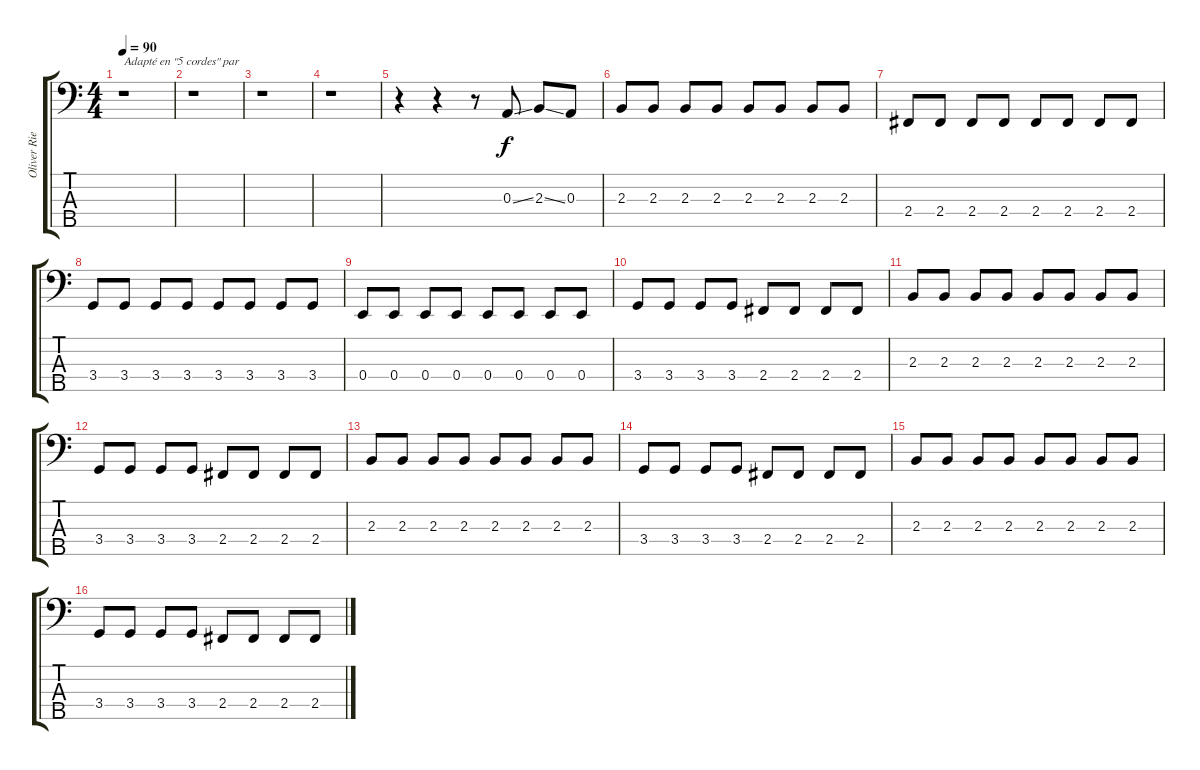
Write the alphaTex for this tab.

\track ("Oliver Riedel" "Oliver Rie") {instrument electricbassfinger}
\staff {score tabs}
\tuning (G2 D2 A1 E1 B0) {hide}
\ts (4 4)
\tempo 90
\clef f4
\ks c
r.1{txt "Adapté en \"5 cordes\" par" dy f instrument electricbassfinger} |
r.1 |
r.1 |
r.1 |
r.4 r.4 r.8 0.3{ss}.8 2.3{ss}.8 0.3.8 |
2.3.8 2.3.8 2.3.8 2.3.8 2.3.8 2.3.8 2.3.8 2.3.8 |
2.4.8 2.4.8 2.4.8 2.4.8 2.4.8 2.4.8 2.4.8 2.4.8 |
3.4.8 3.4.8 3.4.8 3.4.8 3.4.8 3.4.8 3.4.8 3.4.8 |
0.4.8 0.4.8 0.4.8 0.4.8 0.4.8 0.4.8 0.4.8 0.4.8 |
3.4.8 3.4.8 3.4.8 3.4.8 2.4.8 2.4.8 2.4.8 2.4.8 |
2.3.8 2.3.8 2.3.8 2.3.8 2.3.8 2.3.8 2.3.8 2.3.8 |
3.4.8 3.4.8 3.4.8 3.4.8 2.4.8 2.4.8 2.4.8 2.4.8 |
2.3.8 2.3.8 2.3.8 2.3.8 2.3.8 2.3.8 2.3.8 2.3.8 |
3.4.8 3.4.8 3.4.8 3.4.8 2.4.8 2.4.8 2.4.8 2.4.8 |
2.3.8 2.3.8 2.3.8 2.3.8 2.3.8 2.3.8 2.3.8 2.3.8 |
3.4.8 3.4.8 3.4.8 3.4.8 2.4.8 2.4.8 2.4.8 2.4.8
